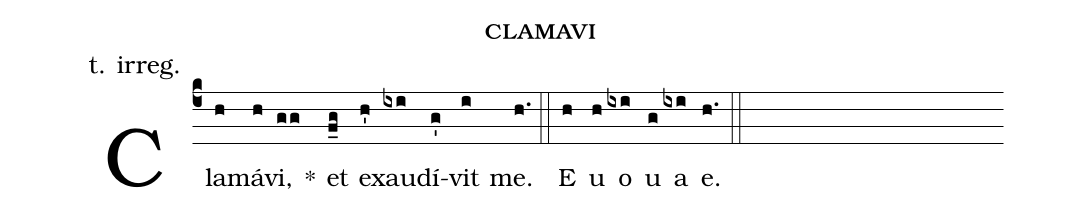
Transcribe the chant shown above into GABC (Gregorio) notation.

name:clamavi;
mode:t. irreg.;
%%
(c4) Cla(h)má(h)vi,(gg) *() et(f_g) ex(h')au(ixi)dí(g')vit(i) me.(h.) (::) <eu> E(h) u(h) o(ixi) u(g) a(ixi) e.(h.) </eu> (::)
